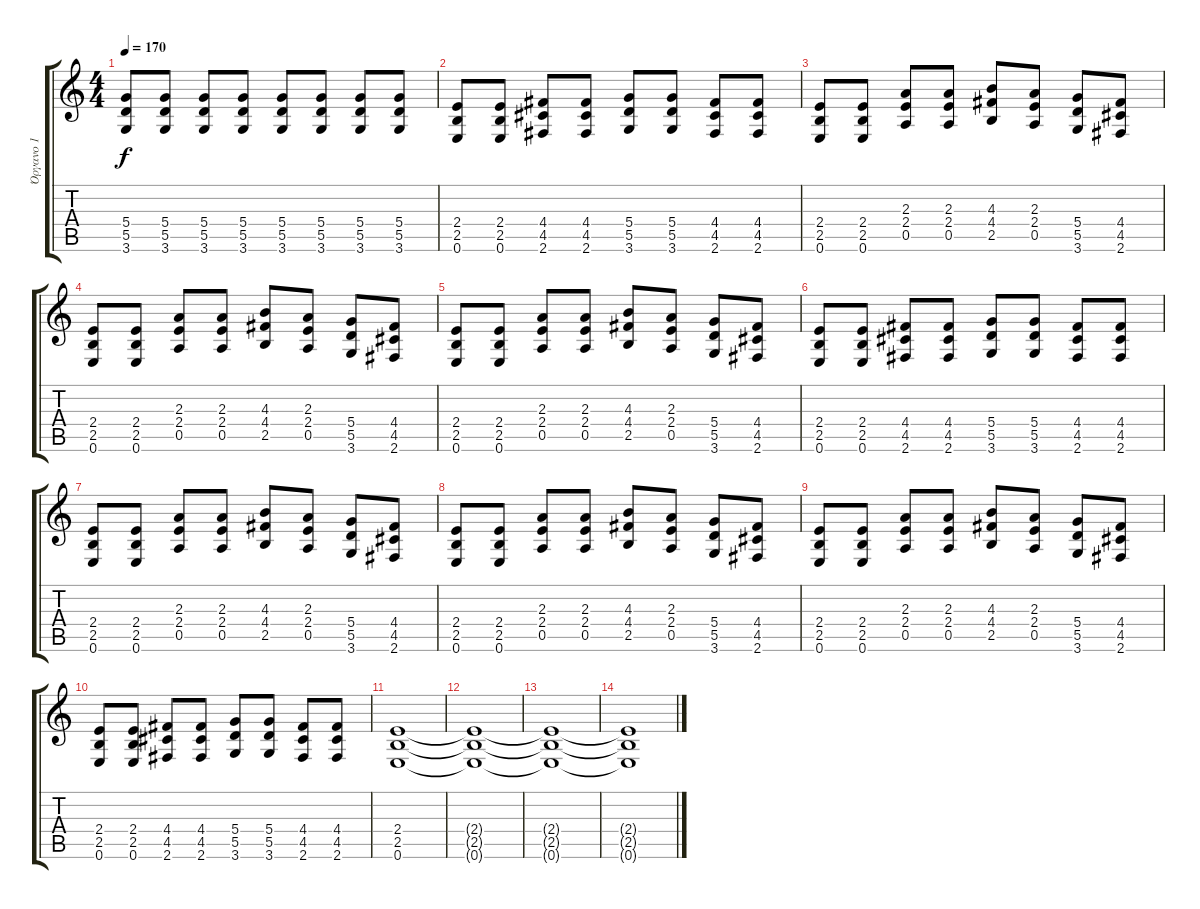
\track ("Όργανο 1" "Όργανο 1") {instrument overdrivenguitar}
\staff {score tabs}
\tuning (E4 B3 G3 D3 A2 E2) {hide}
\ts (4 4)
\tempo 170
\clef g2
\ks c
(5.4 5.5 3.6).8{dy f} (5.4 5.5 3.6).8 (5.4 5.5 3.6).8 (5.4 5.5 3.6).8 (5.4 5.5 3.6).8 (5.4 5.5 3.6).8 (5.4 5.5 3.6).8 (5.4 5.5 3.6).8 |
(2.4 2.5 0.6).8 (2.4 2.5 0.6).8 (4.4 4.5 2.6).8 (4.4 4.5 2.6).8 (5.4 5.5 3.6).8 (5.4 5.5 3.6).8 (4.4 4.5 2.6).8 (4.4 4.5 2.6).8 |
(2.4 2.5 0.6).8 (2.4 2.5 0.6).8 (2.3 2.4 0.5).8 (2.3 2.4 0.5).8 (4.3 4.4 2.5).8 (2.3 2.4 0.5).8 (5.4 5.5 3.6).8 (4.4 4.5 2.6).8 |
(2.4 2.5 0.6).8 (2.4 2.5 0.6).8 (2.3 2.4 0.5).8 (2.3 2.4 0.5).8 (4.3 4.4 2.5).8 (2.3 2.4 0.5).8 (5.4 5.5 3.6).8 (4.4 4.5 2.6).8 |
(2.4 2.5 0.6).8 (2.4 2.5 0.6).8 (2.3 2.4 0.5).8 (2.3 2.4 0.5).8 (4.3 4.4 2.5).8 (2.3 2.4 0.5).8 (5.4 5.5 3.6).8 (4.4 4.5 2.6).8 |
(2.4 2.5 0.6).8 (2.4 2.5 0.6).8 (4.4 4.5 2.6).8 (4.4 4.5 2.6).8 (5.4 5.5 3.6).8 (5.4 5.5 3.6).8 (4.4 4.5 2.6).8 (4.4 4.5 2.6).8 |
(2.4 2.5 0.6).8 (2.4 2.5 0.6).8 (2.3 2.4 0.5).8 (2.3 2.4 0.5).8 (4.3 4.4 2.5).8 (2.3 2.4 0.5).8 (5.4 5.5 3.6).8 (4.4 4.5 2.6).8 |
(2.4 2.5 0.6).8 (2.4 2.5 0.6).8 (2.3 2.4 0.5).8 (2.3 2.4 0.5).8 (4.3 4.4 2.5).8 (2.3 2.4 0.5).8 (5.4 5.5 3.6).8 (4.4 4.5 2.6).8 |
(2.4 2.5 0.6).8 (2.4 2.5 0.6).8 (2.3 2.4 0.5).8 (2.3 2.4 0.5).8 (4.3 4.4 2.5).8 (2.3 2.4 0.5).8 (5.4 5.5 3.6).8 (4.4 4.5 2.6).8 |
(2.4 2.5 0.6).8 (2.4 2.5 0.6).8 (4.4 4.5 2.6).8 (4.4 4.5 2.6).8 (5.4 5.5 3.6).8 (5.4 5.5 3.6).8 (4.4 4.5 2.6).8 (4.4 4.5 2.6).8 |
(2.4 2.5 0.6).1 |
(2.4{t} 2.5{t} 0.6{t}).1 |
(2.4{t} 2.5{t} 0.6{t}).1 |
(2.4{t} 2.5{t} 0.6{t}).1
